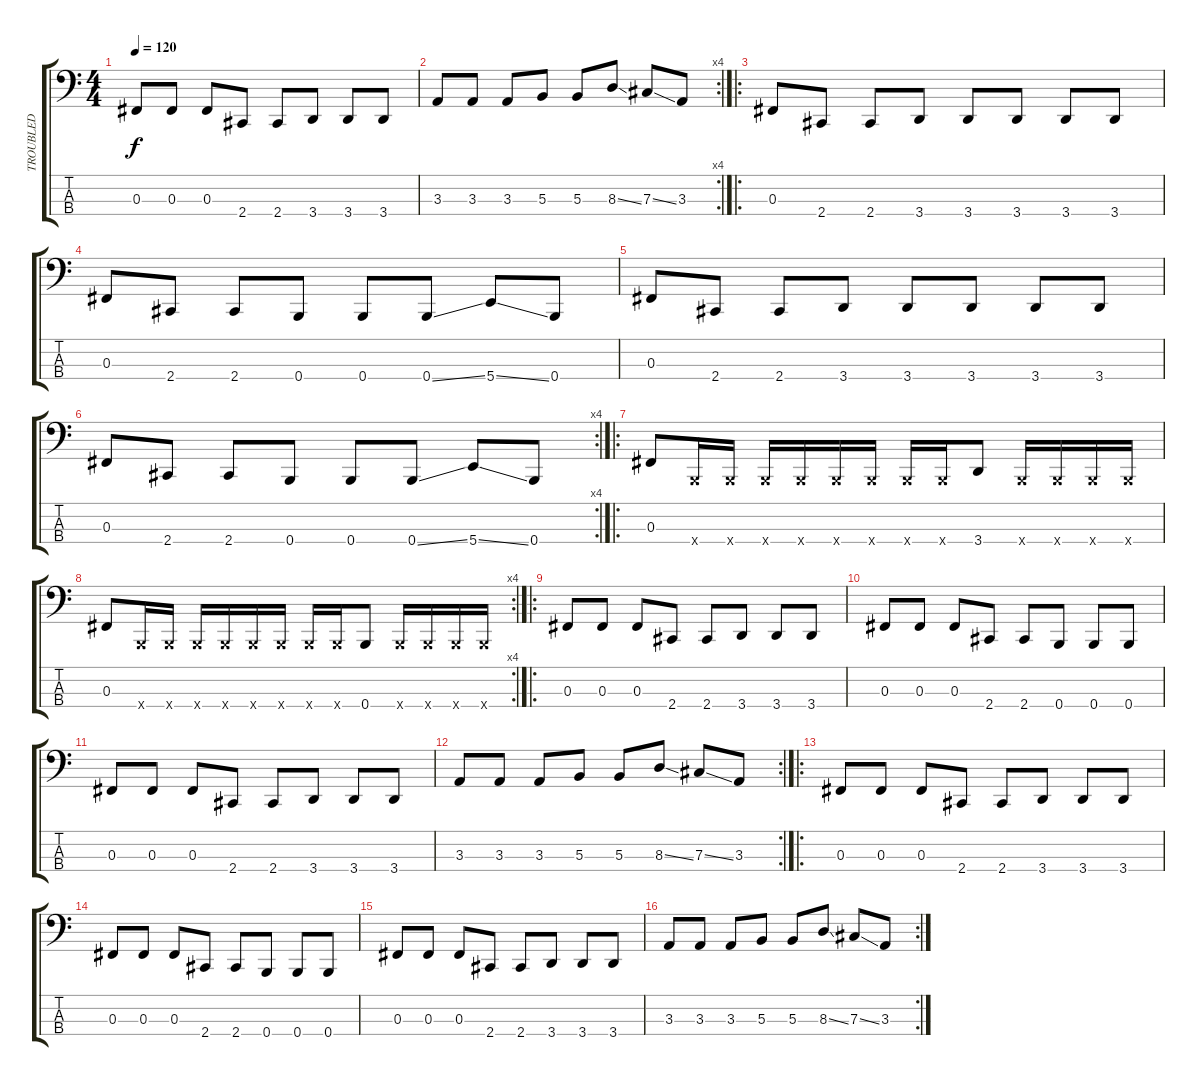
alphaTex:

\track ("TROUBLED" "TROUBLED") {instrument electricbasspick}
\staff {score tabs}
\tuning (E2 B1 Gb1 B0) {hide}
\ts (4 4)
\tempo 120
\clef f4
\ks c
0.3.8{dy f} 0.3.8 0.3.8 2.4.8 2.4.8 3.4.8 3.4.8 3.4.8 |
\rc 4
3.3.8 3.3.8 3.3.8 5.3.8 5.3.8 8.3{ss}.8 7.3{ss}.8 3.3.8 |
\ro
0.3.8 2.4.8 2.4.8 3.4.8 3.4.8 3.4.8 3.4.8 3.4.8 |
0.3.8 2.4.8 2.4.8 0.4.8 0.4.8 0.4{ss}.8 5.4{ss}.8 0.4.8 |
0.3.8 2.4.8 2.4.8 3.4.8 3.4.8 3.4.8 3.4.8 3.4.8 |
\rc 4
0.3.8 2.4.8 2.4.8 0.4.8 0.4.8 0.4{ss}.8 5.4{ss}.8 0.4.8 |
\ro
0.3.8 0.4{x}.16 0.4{x}.16 0.4{x}.16 0.4{x}.16 0.4{x}.16 0.4{x}.16 0.4{x}.16 0.4{x}.16 3.4.8 0.4{x}.16 0.4{x}.16 0.4{x}.16 0.4{x}.16 |
\rc 4
0.3.8 0.4{x}.16 0.4{x}.16 0.4{x}.16 0.4{x}.16 0.4{x}.16 0.4{x}.16 0.4{x}.16 0.4{x}.16 0.4.8 0.4{x}.16 0.4{x}.16 0.4{x}.16 0.4{x}.16 |
\ro
0.3.8 0.3.8 0.3.8 2.4.8 2.4.8 3.4.8 3.4.8 3.4.8 |
0.3.8 0.3.8 0.3.8 2.4.8 2.4.8 0.4.8 0.4.8 0.4.8 |
0.3.8 0.3.8 0.3.8 2.4.8 2.4.8 3.4.8 3.4.8 3.4.8 |
\rc 2
3.3.8 3.3.8 3.3.8 5.3.8 5.3.8 8.3{ss}.8 7.3{ss}.8 3.3.8 |
\ro
0.3.8 0.3.8 0.3.8 2.4.8 2.4.8 3.4.8 3.4.8 3.4.8 |
0.3.8 0.3.8 0.3.8 2.4.8 2.4.8 0.4.8 0.4.8 0.4.8 |
0.3.8 0.3.8 0.3.8 2.4.8 2.4.8 3.4.8 3.4.8 3.4.8 |
\rc 2
3.3.8 3.3.8 3.3.8 5.3.8 5.3.8 8.3{ss}.8 7.3{ss}.8 3.3.8
